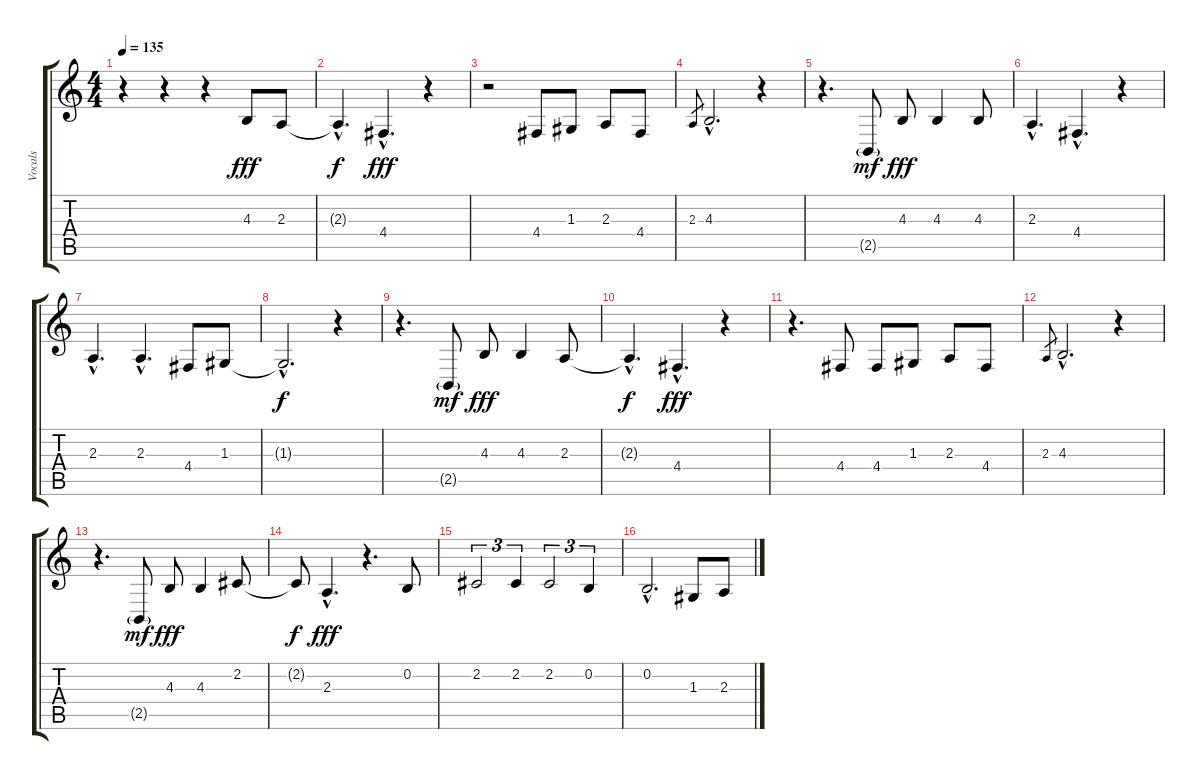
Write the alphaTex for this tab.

\track ("Vocals" "Vocals") {instrument tenorsax}
\staff {score tabs}
\tuning (E4 B3 G3 D3 A2 E2) {hide}
\ts (4 4)
\tempo 135
\clef g2
\ks c
r.4{dy f} r.4 r.4 4.3.8{dy fff} 2.3.8 |
2.3{hac t}.4{d dy f} 4.4{hac}.4{d dy fff} r.4 |
r.2 4.4.8 1.3.8 2.3.8 4.4.8 |
2.3.8{gr} 4.3{hac}.2{d} r.4 |
r.4{d} 2.5{g}.8{dy mf} 4.3.8{dy fff} 4.3.4 4.3.8 |
2.3{hac}.4{d} 4.4{hac}.4{d} r.4 |
2.3{hac}.4{d} 2.3{hac}.4{d} 4.4.8 1.3.8 |
1.3{hac t}.2{d dy f} r.4 |
r.4{d} 2.5{g}.8{dy mf} 4.3.8{dy fff} 4.3.4 2.3.8 |
2.3{hac t}.4{d dy f} 4.4{hac}.4{d dy fff} r.4 |
r.4{d} 4.4.8 4.4.8 1.3.8 2.3.8 4.4.8 |
2.3.8{gr} 4.3{hac}.2{d} r.4 |
r.4{d} 2.5{g}.8{dy mf} 4.3.8{dy fff} 4.3.4 2.2.8 |
2.2{t}.8{dy f} 2.3{hac}.4{d dy fff} r.4{d} 0.2.8 |
2.2.2{tu (3 2)} 2.2.4{tu (3 2)} 2.2.2{tu (3 2)} 0.2.4{tu (3 2)} |
0.2{hac}.2{d} 1.3.8 2.3.8
